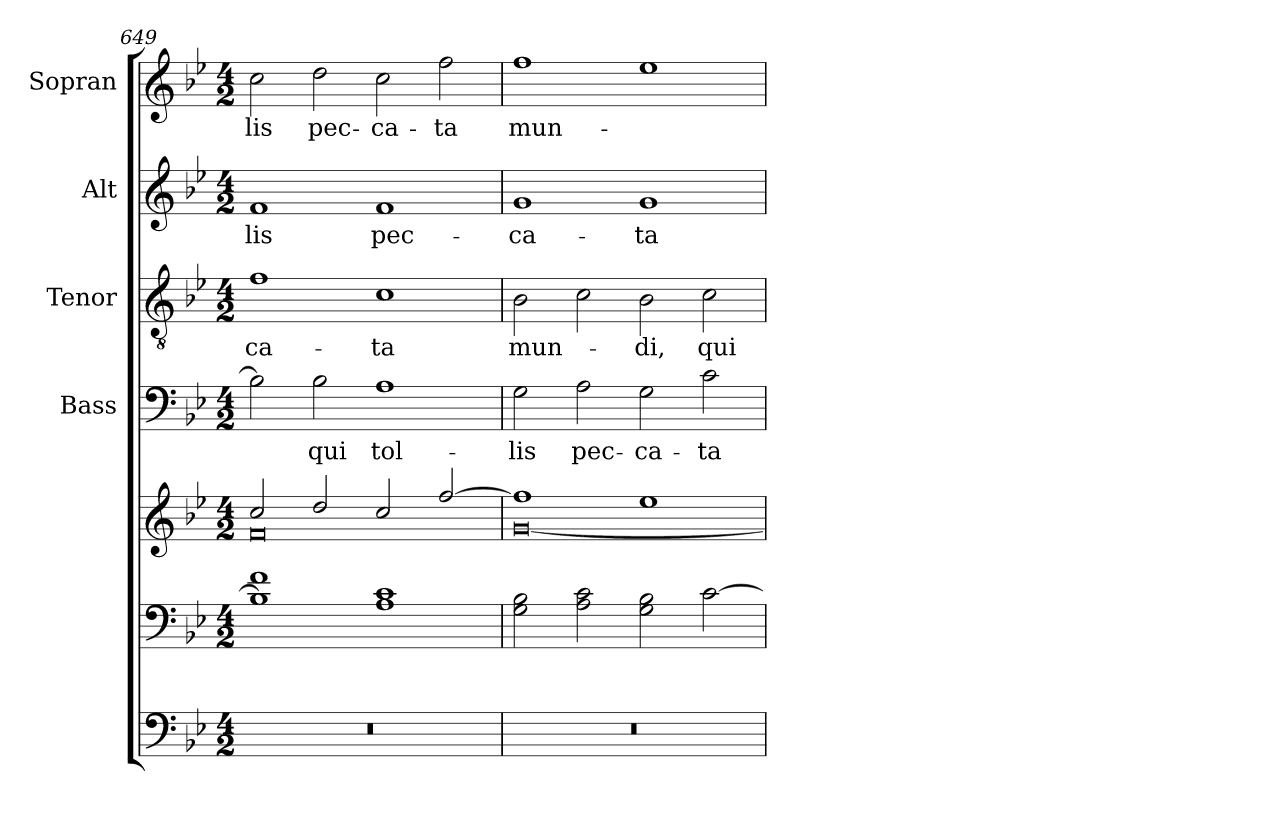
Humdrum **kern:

**kern	**kern	**kern	**kern	**text	**kern	**text	**kern	**text	**kern	**text
*part6	*part5	*part5	*part4	*part4	*part3	*part3	*part2	*part2	*part1	*part1
*staff7	*staff6	*staff5	*staff4	*staff4	*staff3	*staff3	*staff2	*staff2	*staff1	*staff1
*	*	*	*I"Bass	*	*I"Tenor	*	*I"Alt	*	*I"Sopran	*
*	*	*	*I'B.	*	*I'T.	*	*I'A.	*	*I'S.	*
*clefF4	*clefF4	*clefG2	*clefF4	*	*clefGv2	*	*clefG2	*	*clefG2	*
*k[b-e-]	*k[b-e-]	*k[b-e-]	*k[b-e-]	*	*k[b-e-]	*	*k[b-e-]	*	*k[b-e-]	*
*B-:	*B-:	*B-:	*B-:	*	*B-:	*	*B-:	*	*B-:	*
*M4/2	*M4/2	*M4/2	*M4/2	*	*M4/2	*	*M4/2	*	*M4/2	*
=649	=649	=649	=649	=649	=649	=649	=649	=649	=649	=649
*	*^	*^	*	*	*	*	*	*	*	*
!	!	!	!	!	!	!	!	!LO:LY:b	!	!LO:LY:b	!	!LO:LY:b
0r	1f	1B-]	2cc/	0f	2B-\]	.	1f	-ca-	1f	-lis	2cc\	-lis
!	!	!	!	!	!	!LO:LY:b	!	!	!	!	!	!LO:LY:b
.	.	.	2dd/	.	2B-\	qui	.	.	.	.	2dd\	pec-
!	!	!	!	!	!	!LO:LY:b	!	!LO:LY:b	!	!LO:LY:b	!	!LO:LY:b
.	1c	1A	2cc/	.	1A	tol-	1c	-ta	1f	pec-	2cc\	-ca-
!	!	!	!	!	!	!	!	!	!	!	!	!LO:LY:b
.	.	.	[>2ff/	.	.	.	.	.	.	.	2ff\	-ta
*	*v	*v	*	*	*	*	*	*	*	*	*	*
=650	=650	=650	=650	=650	=650	=650	=650	=650	=650	=650	=650
!	!	!	!	!	!LO:LY:b	!	!LO:LY:b	!	!LO:LY:b	!	!LO:LY:b
0r	2G\ 2B-\	1ff]	[<0g	2G\	-lis	2B-\	mun-	1g	-ca-	1ff	mun-
!	!	!	!	!	!LO:LY:b	!	!	!	!	!	!
.	2A\ 2c\	.	.	2A\	pec-	2c\	.	.	.	.	.
!	!	!	!	!	!LO:LY:b	!	!LO:LY:b	!	!LO:LY:b	!	!
.	2G\ 2B-\	1ee-	.	2G\	-ca-	2B-\	-di,	1g	-ta	1ee-	.
!	!	!	!	!	!LO:LY:b	!	!LO:LY:b	!	!	!	!
.	[<2c\	.	.	2c\	-ta	2c\	qui	.	.	.	.
*	*	*v	*v	*	*	*	*	*	*	*	*
=	=	=	=	=	=	=	=	=	=	=
*-	*-	*-	*-	*-	*-	*-	*-	*-	*-	*-
